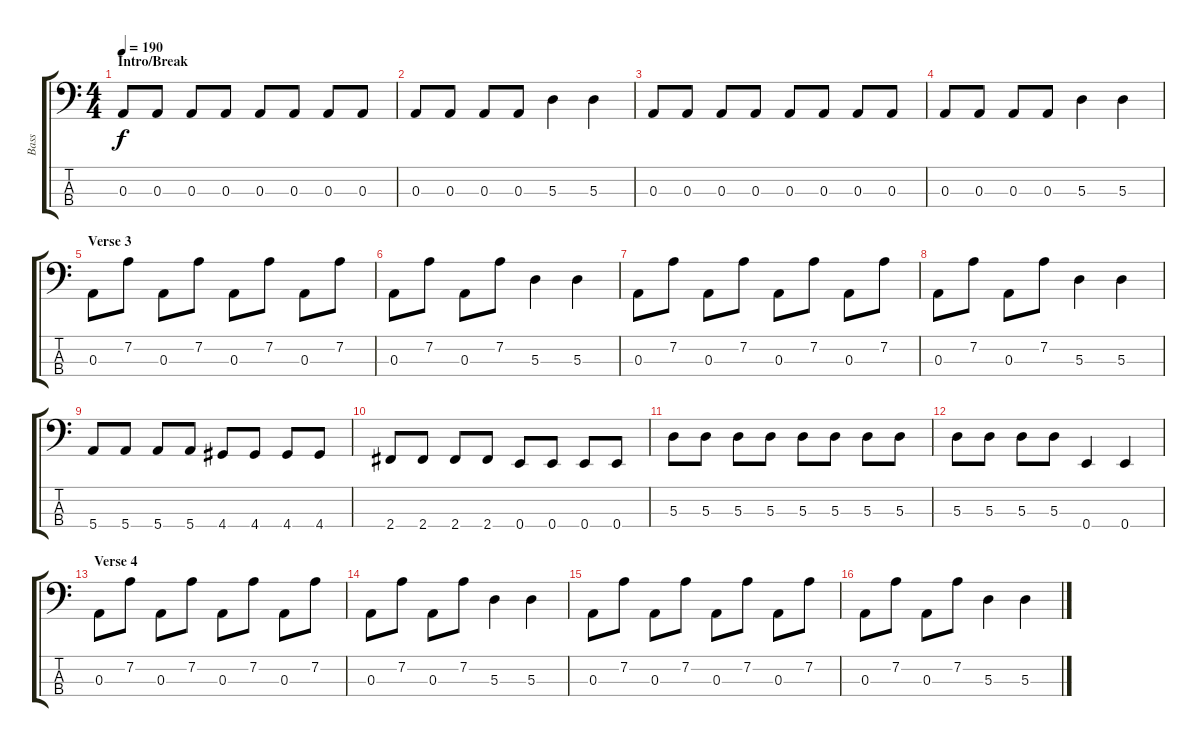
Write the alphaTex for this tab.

\track ("Bass" "Bass") {instrument electricbassfinger}
\staff {score tabs}
\tuning (G2 D2 A1 E1) {hide}
\ts (4 4)
\section ("" "Intro/Break")
\tempo 190
\clef f4
\ks c
0.3.8{dy f} 0.3.8 0.3.8 0.3.8 0.3.8 0.3.8 0.3.8 0.3.8 |
0.3.8 0.3.8 0.3.8 0.3.8 5.3.4 5.3.4 |
0.3.8 0.3.8 0.3.8 0.3.8 0.3.8 0.3.8 0.3.8 0.3.8 |
0.3.8 0.3.8 0.3.8 0.3.8 5.3.4 5.3.4 |
\section ("" "Verse 3")
0.3.8 7.2.8 0.3.8 7.2.8 0.3.8 7.2.8 0.3.8 7.2.8 |
0.3.8 7.2.8 0.3.8 7.2.8 5.3.4 5.3.4 |
0.3.8 7.2.8 0.3.8 7.2.8 0.3.8 7.2.8 0.3.8 7.2.8 |
0.3.8 7.2.8 0.3.8 7.2.8 5.3.4 5.3.4 |
5.4.8 5.4.8 5.4.8 5.4.8 4.4.8 4.4.8 4.4.8 4.4.8 |
2.4.8 2.4.8 2.4.8 2.4.8 0.4.8 0.4.8 0.4.8 0.4.8 |
5.3.8 5.3.8 5.3.8 5.3.8 5.3.8 5.3.8 5.3.8 5.3.8 |
5.3.8 5.3.8 5.3.8 5.3.8 0.4.4 0.4.4 |
\section ("" "Verse 4")
0.3.8 7.2.8 0.3.8 7.2.8 0.3.8 7.2.8 0.3.8 7.2.8 |
0.3.8 7.2.8 0.3.8 7.2.8 5.3.4 5.3.4 |
0.3.8 7.2.8 0.3.8 7.2.8 0.3.8 7.2.8 0.3.8 7.2.8 |
0.3.8 7.2.8 0.3.8 7.2.8 5.3.4 5.3.4
